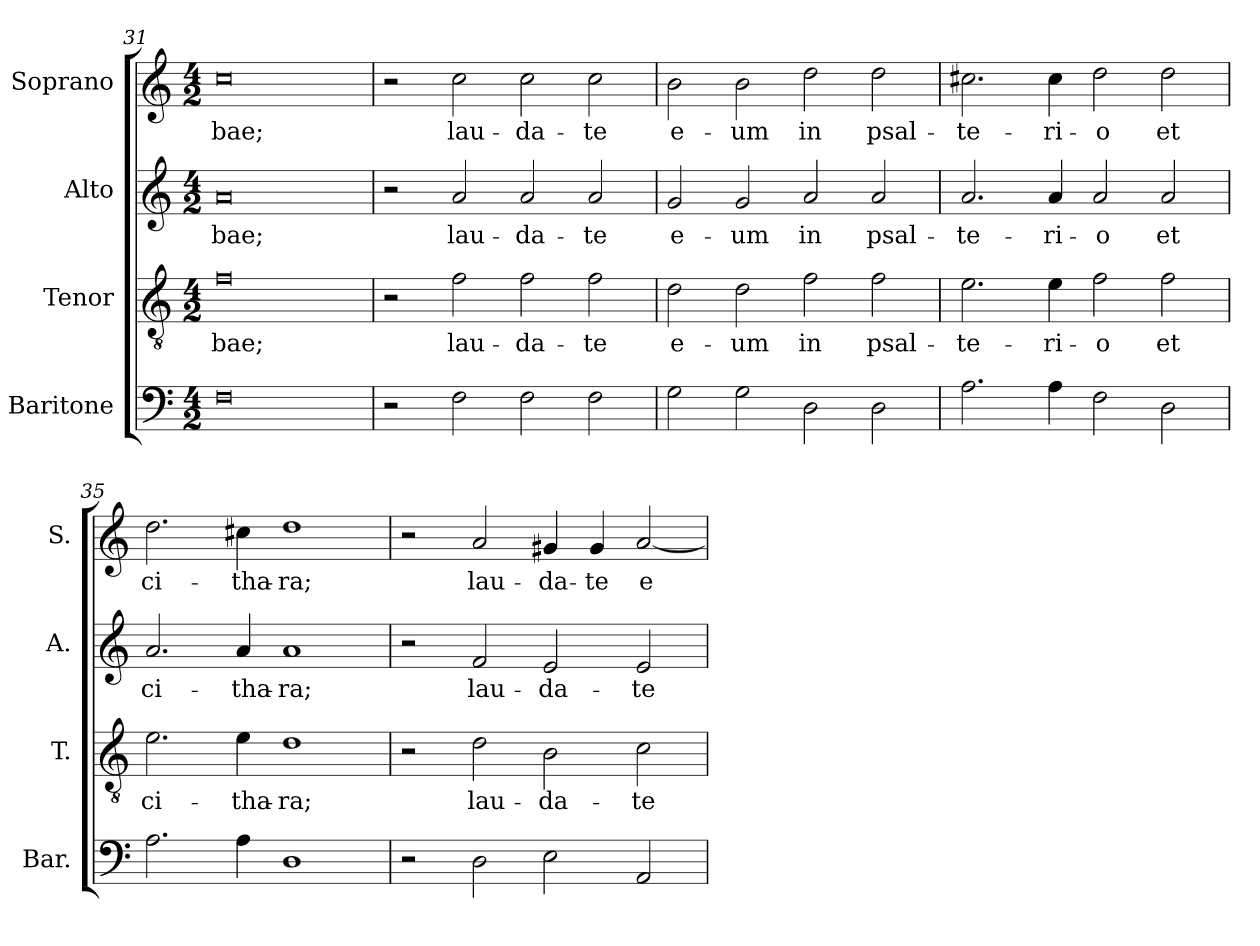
**kern	**kern	**text	**kern	**text	**kern	**text
*part4	*part3	*part3	*part2	*part2	*part1	*part1
*staff4	*staff3	*staff3	*staff2	*staff2	*staff1	*staff1
*I"Baritone	*I"Tenor	*	*I"Alto	*	*I"Soprano	*
*I'Bar.	*I'T.	*	*I'A.	*	*I'S.	*
*clefF4	*clefGv2	*	*clefG2	*	*clefG2	*
*	*ITrd7c12	*	*	*	*	*
*k[]	*k[]	*	*k[]	*	*k[]	*
*C:	*C:	*	*C:	*	*C:	*
*M4/2	*M4/2	*	*M4/2	*	*M4/2	*
=31	=31	=31	=31	=31	=31	=31
!	!	!LO:LY:b:color=#000000	!	!	!	!
!	!	!	!	!LO:LY:b:color=#000000	!	!
!	!	!	!	!	!	!LO:LY:b:color=#000000
0Fi	0Fi	-bae;	0ai	-bae;	0cci	-bae;
!!LO:LB:g=z
=32	=32	=32	=32	=32	=32	=32
2r	2r	.	2r	.	2r	.
!	!	!LO:LY:b:color=#000000	!	!	!	!
!	!	!	!	!LO:LY:b:color=#000000	!	!
!	!	!	!	!	!	!LO:LY:b:color=#000000
2Fi\	2Fi\	lau-	2ai/	lau-	2cci\	lau-
!	!	!LO:LY:b:color=#000000	!	!	!	!
!	!	!	!	!LO:LY:b:color=#000000	!	!
!	!	!	!	!	!	!LO:LY:b:color=#000000
2Fi\	2Fi\	-da-	2ai/	-da-	2cci\	-da-
!	!	!LO:LY:b:color=#000000	!	!	!	!
!	!	!	!	!LO:LY:b:color=#000000	!	!
!	!	!	!	!	!	!LO:LY:b:color=#000000
2Fi\	2Fi\	-te	2ai/	-te	2cci\	-te
=33	=33	=33	=33	=33	=33	=33
!	!	!LO:LY:b:color=#000000	!	!	!	!
!	!	!	!	!LO:LY:b:color=#000000	!	!
!	!	!	!	!	!	!LO:LY:b:color=#000000
2Gi\	2Di\	e-	2gi/	e-	2bi\	e-
!	!	!LO:LY:b:color=#000000	!	!	!	!
!	!	!	!	!LO:LY:b:color=#000000	!	!
!	!	!	!	!	!	!LO:LY:b:color=#000000
2Gi\	2Di\	-um	2gi/	-um	2bi\	-um
!	!	!LO:LY:b:color=#000000	!	!	!	!
!	!	!	!	!LO:LY:b:color=#000000	!	!
!	!	!	!	!	!	!LO:LY:b:color=#000000
2Di\	2Fi\	in	2ai/	in	2ddi\	in
!	!	!LO:LY:b:color=#000000	!	!	!	!
!	!	!	!	!LO:LY:b:color=#000000	!	!
!	!	!	!	!	!	!LO:LY:b:color=#000000
2Di\	2Fi\	psal-	2ai/	psal-	2ddi\	psal-
=34	=34	=34	=34	=34	=34	=34
!	!	!LO:LY:b:color=#000000	!	!	!	!
!	!	!	!	!LO:LY:b:color=#000000	!	!
!	!	!	!	!	!	!LO:LY:b:color=#000000
2.Ai\	2.Ei\	-te-	2.ai/	-te-	2.cc#Xi\	-te-
!	!	!LO:LY:b:color=#000000	!	!	!	!
!	!	!	!	!LO:LY:b:color=#000000	!	!
!	!	!	!	!	!	!LO:LY:b:color=#000000
4Ai\	4Ei\	-ri-	4ai/	-ri-	4cc#i\	-ri-
!	!	!LO:LY:b:color=#000000	!	!	!	!
!	!	!	!	!LO:LY:b:color=#000000	!	!
!	!	!	!	!	!	!LO:LY:b:color=#000000
2Fi\	2Fi\	-o	2ai/	-o	2ddi\	-o
!	!	!LO:LY:b:color=#000000	!	!	!	!
!	!	!	!	!LO:LY:b:color=#000000	!	!
!	!	!	!	!	!	!LO:LY:b:color=#000000
2Di\	2Fi\	et	2ai/	et	2ddi\	et
=35	=35	=35	=35	=35	=35	=35
!	!	!LO:LY:b:color=#000000	!	!	!	!
!	!	!	!	!LO:LY:b:color=#000000	!	!
!	!	!	!	!	!	!LO:LY:b:color=#000000
2.Ai\	2.Ei\	ci-	2.ai/	ci-	2.ddi\	ci-
!	!	!LO:LY:b:color=#000000	!	!	!	!
!	!	!	!	!LO:LY:b:color=#000000	!	!
!	!	!	!	!	!	!LO:LY:b:color=#000000
4Ai\	4Ei\	-tha-	4ai/	-tha-	4cc#Xi\	-tha-
!	!	!LO:LY:b:color=#000000	!	!	!	!
!	!	!	!	!LO:LY:b:color=#000000	!	!
!	!	!	!	!	!	!LO:LY:b:color=#000000
1Di	1Di	-ra;	1ai	-ra;	1ddi	-ra;
=36	=36	=36	=36	=36	=36	=36
2r	2r	.	2r	.	2r	.
!	!	!LO:LY:b:color=#000000	!	!	!	!
!	!	!	!	!LO:LY:b:color=#000000	!	!
!	!	!	!	!	!	!LO:LY:b:color=#000000
2Di\	2Di\	lau-	2fi/	lau-	2ai/	lau-
!	!	!LO:LY:b:color=#000000	!	!	!	!
!	!	!	!	!LO:LY:b:color=#000000	!	!
!	!	!	!	!	!	!LO:LY:b:color=#000000
2Ei\	2BBi\	-da-	2ei/	-da-	4g#Xi/	-da-
!	!	!	!	!	!	!LO:LY:b:color=#000000
.	.	.	.	.	4g#i/	-te
!	!	!LO:LY:b:color=#000000	!	!	!	!
!	!	!	!	!LO:LY:b:color=#000000	!	!
!	!	!	!	!	!	!LO:LY:b:color=#000000
2AAi/	2Ci\	-te	2ei/	-te	[<2ai/	e-
=	=	=	=	=	=	=
*-	*-	*-	*-	*-	*-	*-
